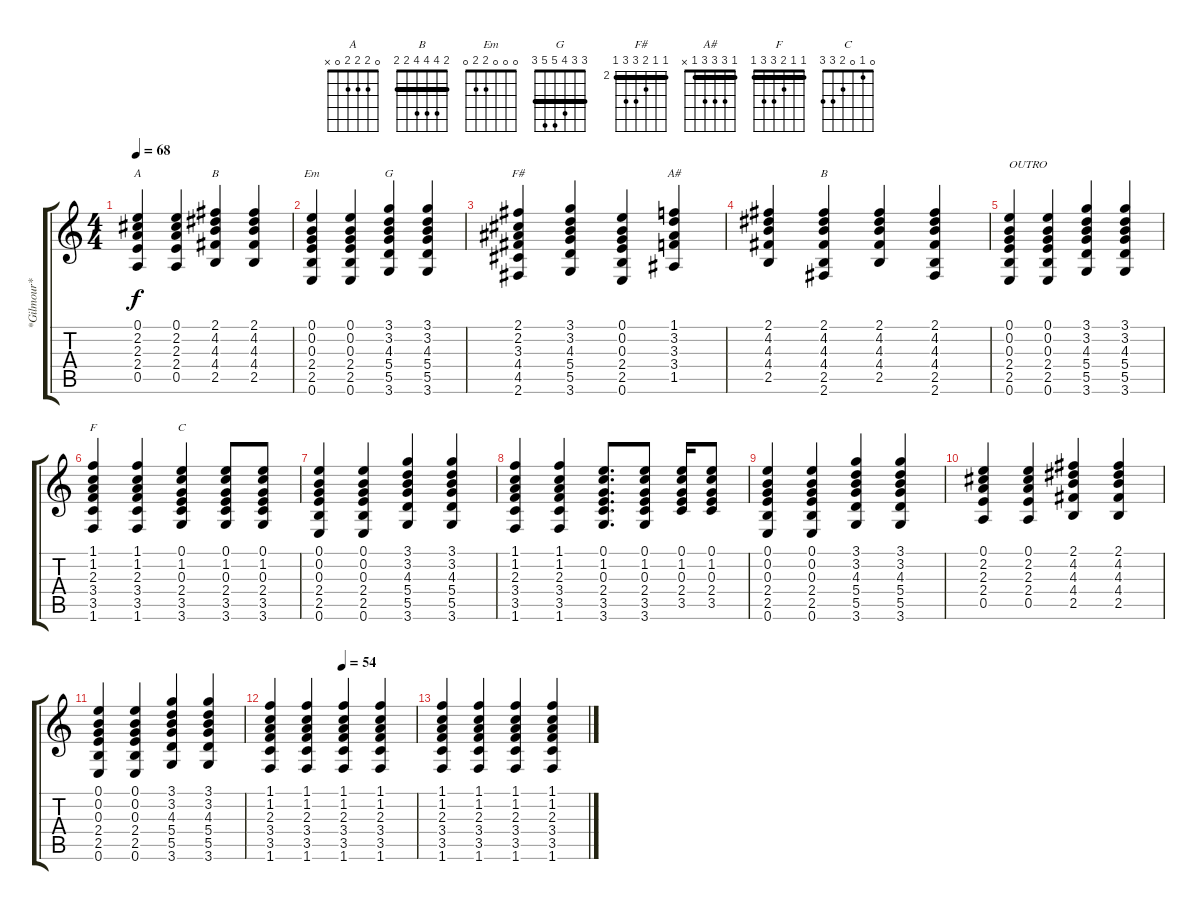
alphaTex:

\track ("*Gilmour* (Clean Electric)" "*Gilmour* ") {instrument electricguitarclean}
\staff {score tabs}
\tuning (E4 B3 G3 D3 A2 E2) {hide}
\chord ("A" 0 2 2 2 0 x)
\chord ("B" 2 4 4 4 2 x) {barre 2}
\chord ("Em" 0 0 0 2 2 0)
\chord ("G" 3 3 4 5 5 3) {barre 3}
\chord ("F#" 2 2 3 4 4 2) {firstfret 2 barre 2}
\chord ("A#" 1 3 3 3 1 x) {barre 1}
\chord ("B" 2 4 4 4 2 2) {barre 2}
\chord ("F" 1 1 2 3 3 1) {barre 1}
\chord ("C" 0 1 0 2 3 3)
\ts (4 4)
\tempo 68
\clef g2
\ks c
(0.1 2.2 2.3 2.4 0.5).4{ch "A" dy f} (0.1 2.2 2.3 2.4 0.5).4 (2.1 4.2 4.3 4.4 2.5).4{ch "B"} (2.1 4.2 4.3 4.4 2.5).4 |
(0.1 0.2 0.3 2.4 2.5 0.6).4{ch "Em"} (0.1 0.2 0.3 2.4 2.5 0.6).4 (3.1 3.2 4.3 5.4 5.5 3.6).4{ch "G"} (3.1 3.2 4.3 5.4 5.5 3.6).4 |
(2.1 2.2 3.3 4.4 4.5 2.6).4{ch "F#"} (3.1 3.2 4.3 5.4 5.5 3.6).4 (0.1 0.2 0.3 2.4 2.5 0.6).4 (1.1 3.2 3.3 3.4 1.5).4{ch "A#"} |
(2.1 4.2 4.3 4.4 2.5).4 (2.1 4.2 4.3 4.4 2.5 2.6).4{ch "B"} (2.1 4.2 4.3 4.4 2.5).4 (2.1 4.2 4.3 4.4 2.5 2.6).4 |
(0.1 0.2 0.3 2.4 2.5 0.6).4{txt "OUTRO" volume 13 balance 14} (0.1 0.2 0.3 2.4 2.5 0.6).4 (3.1 3.2 4.3 5.4 5.5 3.6).4 (3.1 3.2 4.3 5.4 5.5 3.6).4 |
(1.1 1.2 2.3 3.4 3.5 1.6).4{ch "F"} (1.1 1.2 2.3 3.4 3.5 1.6).4 (0.1 1.2 0.3 2.4 3.5 3.6).4{ch "C"} (0.1 1.2 0.3 2.4 3.5 3.6).8 (0.1 1.2 0.3 2.4 3.5 3.6).8 |
(0.1 0.2 0.3 2.4 2.5 0.6).4 (0.1 0.2 0.3 2.4 2.5 0.6).4 (3.1 3.2 4.3 5.4 5.5 3.6).4 (3.1 3.2 4.3 5.4 5.5 3.6).4 |
(1.1 1.2 2.3 3.4 3.5 1.6).4 (1.1 1.2 2.3 3.4 3.5 1.6).4 (0.1 1.2 0.3 2.4 3.5 3.6).8{d} (0.1 1.2 0.3 2.4 3.5 3.6).8 (0.1 1.2 0.3 2.4 3.5).16 (0.1 1.2 0.3 2.4 3.5).8 |
(0.1 0.2 0.3 2.4 2.5 0.6).4 (0.1 0.2 0.3 2.4 2.5 0.6).4 (3.1 3.2 4.3 5.4 5.5 3.6).4 (3.1 3.2 4.3 5.4 5.5 3.6).4 |
(0.1 2.2 2.3 2.4 0.5).4 (0.1 2.2 2.3 2.4 0.5).4 (2.1 4.2 4.3 4.4 2.5).4 (2.1 4.2 4.3 4.4 2.5).4 |
(0.1 0.2 0.3 2.4 2.5 0.6).4 (0.1 0.2 0.3 2.4 2.5 0.6).4 (3.1 3.2 4.3 5.4 5.5 3.6).4 (3.1 3.2 4.3 5.4 5.5 3.6).4 |
\tempo (54 0.5)
(1.1 1.2 2.3 3.4 3.5 1.6).4 (1.1 1.2 2.3 3.4 3.5 1.6).4 (1.1 1.2 2.3 3.4 3.5 1.6).4 (1.1 1.2 2.3 3.4 3.5 1.6).4 |
(1.1 1.2 2.3 3.4 3.5 1.6).4 (1.1 1.2 2.3 3.4 3.5 1.6).4 (1.1 1.2 2.3 3.4 3.5 1.6).4 (1.1 1.2 2.3 3.4 3.5 1.6).4
